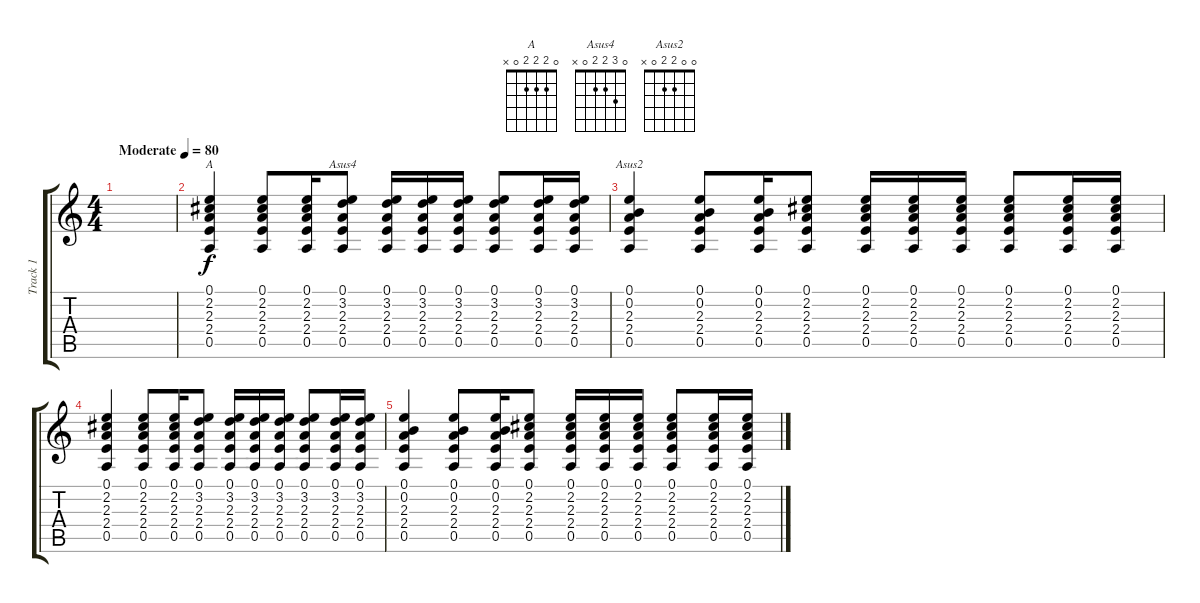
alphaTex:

\track ("Track 1" "Track 1") {instrument acousticguitarsteel}
\staff {score tabs}
\tuning (E4 B3 G3 D3 A2 E2) {hide}
\chord ("A" 0 2 2 2 0 x)
\chord ("Asus4" 0 3 2 2 0 x)
\chord ("Asus2" 0 0 2 2 0 x)
\ts (4 4)
\tempo (80 "Moderate")
\clef g2
\ks c
|
(0.1 2.2 2.3 2.4 0.5).4{ch "A"} (0.1 2.2 2.3 2.4 0.5).8 (0.1 2.2 2.3 2.4 0.5).16 (0.1 3.2 2.3 2.4 0.5).8{ch "Asus4"} (0.1 3.2 2.3 2.4 0.5).16 (0.1 3.2 2.3 2.4 0.5).16 (0.1 3.2 2.3 2.4 0.5).16 (0.1 3.2 2.3 2.4 0.5).8 (0.1 3.2 2.3 2.4 0.5).16 (0.1 3.2 2.3 2.4 0.5).16 |
(0.1 0.2 2.3 2.4 0.5).4{ch "Asus2"} (0.1 0.2 2.3 2.4 0.5).8 (0.1 0.2 2.3 2.4 0.5).16 (0.1 2.2 2.3 2.4 0.5).8 (0.1 2.2 2.3 2.4 0.5).16 (0.1 2.2 2.3 2.4 0.5).16 (0.1 2.2 2.3 2.4 0.5).16 (0.1 2.2 2.3 2.4 0.5).8 (0.1 2.2 2.3 2.4 0.5).16 (0.1 2.2 2.3 2.4 0.5).16 |
(0.1 2.2 2.3 2.4 0.5).4 (0.1 2.2 2.3 2.4 0.5).8 (0.1 2.2 2.3 2.4 0.5).16 (0.1 3.2 2.3 2.4 0.5).8 (0.1 3.2 2.3 2.4 0.5).16 (0.1 3.2 2.3 2.4 0.5).16 (0.1 3.2 2.3 2.4 0.5).16 (0.1 3.2 2.3 2.4 0.5).8 (0.1 3.2 2.3 2.4 0.5).16 (0.1 3.2 2.3 2.4 0.5).16 |
(0.1 0.2 2.3 2.4 0.5).4 (0.1 0.2 2.3 2.4 0.5).8 (0.1 0.2 2.3 2.4 0.5).16 (0.1 2.2 2.3 2.4 0.5).8 (0.1 2.2 2.3 2.4 0.5).16 (0.1 2.2 2.3 2.4 0.5).16 (0.1 2.2 2.3 2.4 0.5).16 (0.1 2.2 2.3 2.4 0.5).8 (0.1 2.2 2.3 2.4 0.5).16 (0.1 2.2 2.3 2.4 0.5).16
